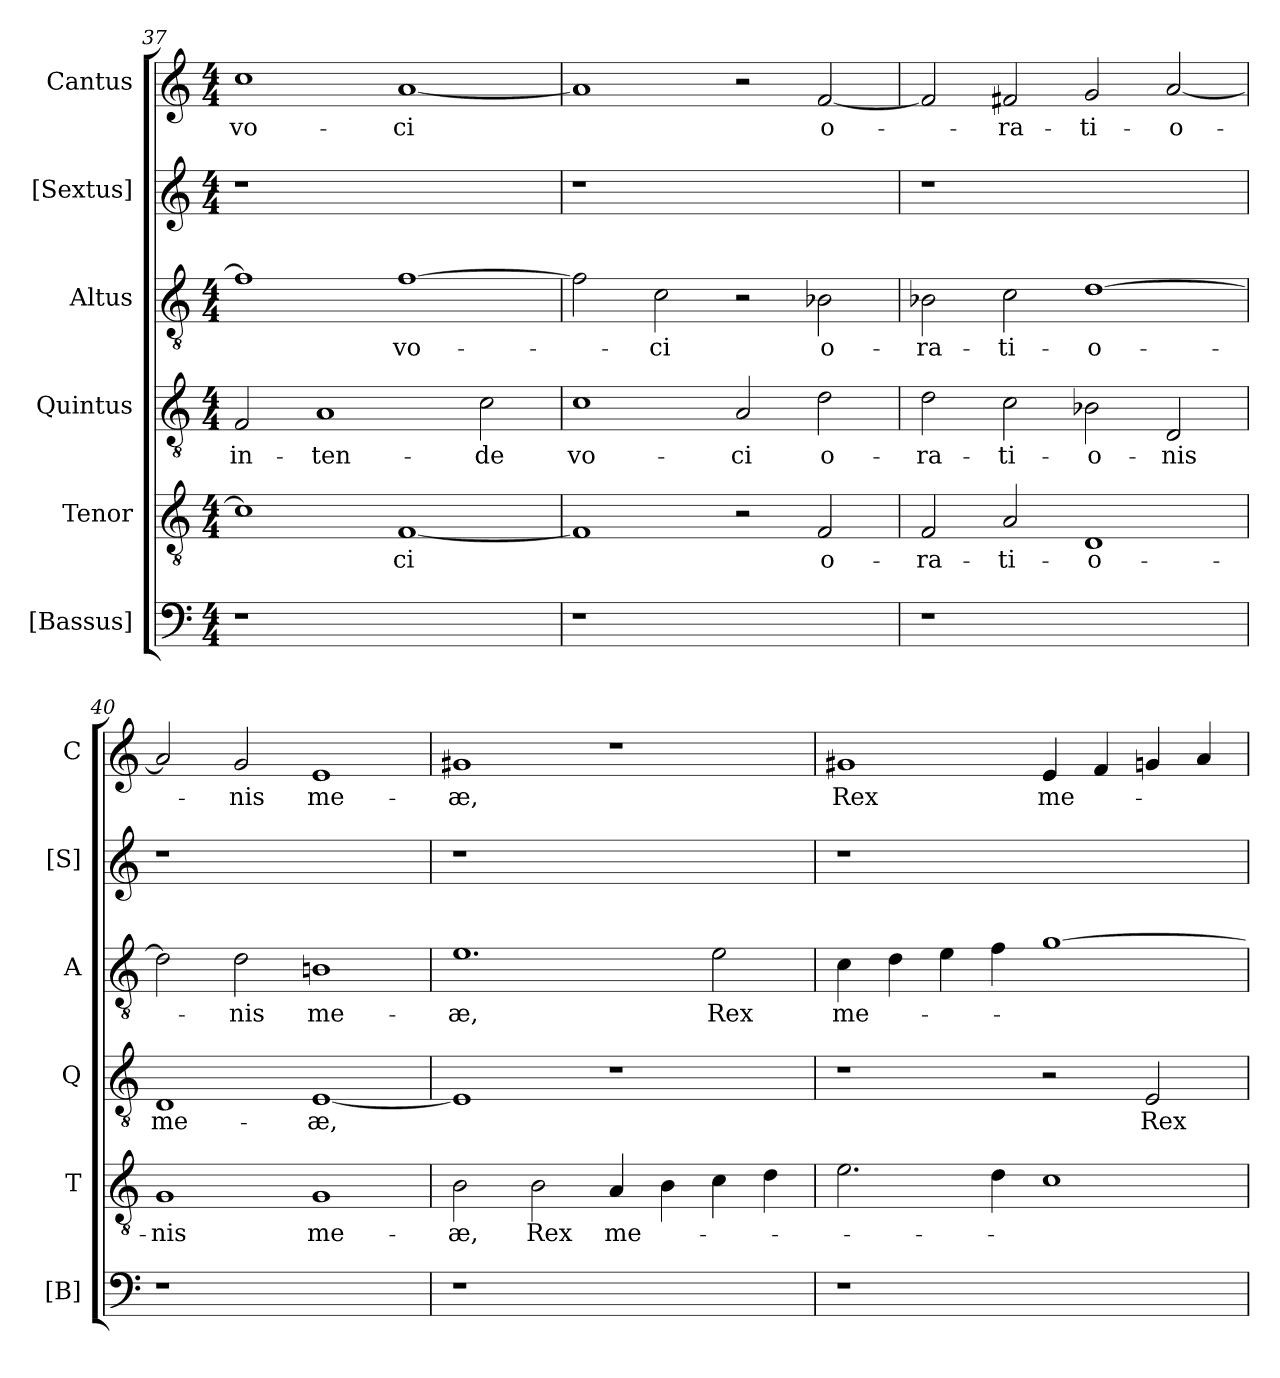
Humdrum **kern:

**kern	**kern	**text	**kern	**text	**kern	**text	**kern	**kern	**text
*part6	*part5	*part5	*part4	*part4	*part3	*part3	*part2	*part1	*part1
*staff6	*staff5	*staff5	*staff4	*staff4	*staff3	*staff3	*staff2	*staff1	*staff1
*I"[Bassus]	*I"Tenor	*	*I"Quintus	*	*I"Altus	*	*I"[Sextus]	*I"Cantus	*
*I'[B]	*I'T	*	*I'Q	*	*I'A	*	*I'[S]	*I'C	*
*clefF4	*clefGv2	*	*clefGv2	*	*clefGv2	*	*clefG2	*clefG2	*
*k[]	*k[]	*	*k[]	*	*k[]	*	*k[]	*k[]	*
*C:	*C:	*	*C:	*	*C:	*	*C:	*C:	*
*M4/4	*M4/4	*	*M4/4	*	*M4/4	*	*M4/4	*M4/4	*
=37	=37	=37	=37	=37	=37	=37	=37	=37	=37
1r	1c\]	.	2F/	in-	1f\]	.	1r	1cc\	vo-
.	.	.	1A/	-ten-	.	.	.	.	.
1ryy	[1F/	-ci	.	.	[1f\	vo-	1ryy	[1a/	-ci
.	.	.	2c\	-de	.	.	.	.	.
=38	=38	=38	=38	=38	=38	=38	=38	=38	=38
1r	1F/]	.	1c\	vo-	2f\]	.	1r	1a/]	.
.	.	.	.	.	2c\	-ci	.	.	.
1ryy	2r	.	2A/	-ci	2r	.	1ryy	2r	.
.	2F/	o-	2d\	o-	2B-X\	o-	.	[2f/	o-
=39	=39	=39	=39	=39	=39	=39	=39	=39	=39
1r	2F/	-ra-	2d\	-ra-	2B-X\	-ra-	1r	2f/]	.
.	2A/	-ti-	2c\	-ti-	2c\	-ti-	.	2f#X/	-ra-
1ryy	1D/	-o-	2B-X\	-o-	[1d\	-o-	1ryy	2g/	-ti-
.	.	.	2D/	-nis	.	.	.	[2a/	-o-
=40	=40	=40	=40	=40	=40	=40	=40	=40	=40
1r	1G/	-nis	1D/	me-	2d\]	.	1r	2a/]	.
.	.	.	.	.	2d\	-nis	.	2g/	-nis
1ryy	1G/	me-	[1E/	-æ,	1Bn\	me-	1ryy	1e/	me-
=41	=41	=41	=41	=41	=41	=41	=41	=41	=41
1r	2B\	-æ,	1E/]	.	1.e\	-æ,	1r	1g#X/	-æ,
.	2B\	Rex	.	.	.	.	.	.	.
1ryy	4A/	me-	1r	.	.	.	1ryy	1r	.
.	4B\	.	.	.	.	.	.	.	.
.	4c\	.	.	.	2e\	Rex	.	.	.
.	4d\	.	.	.	.	.	.	.	.
=42	=42	=42	=42	=42	=42	=42	=42	=42	=42
1r	2.e\	.	1r	.	4c\	me-	1r	1g#X/	Rex
.	.	.	.	.	4d\	.	.	.	.
.	.	.	.	.	4e\	.	.	.	.
.	4d\	.	.	.	4f\	.	.	.	.
1ryy	1c\	.	2r	.	[1g\	.	1ryy	4e/	me-
.	.	.	.	.	.	.	.	4f/	.
.	.	.	2E/	Rex	.	.	.	4g/	.
.	.	.	.	.	.	.	.	4a/	.
=	=	=	=	=	=	=	=	=	=
*-	*-	*-	*-	*-	*-	*-	*-	*-	*-
